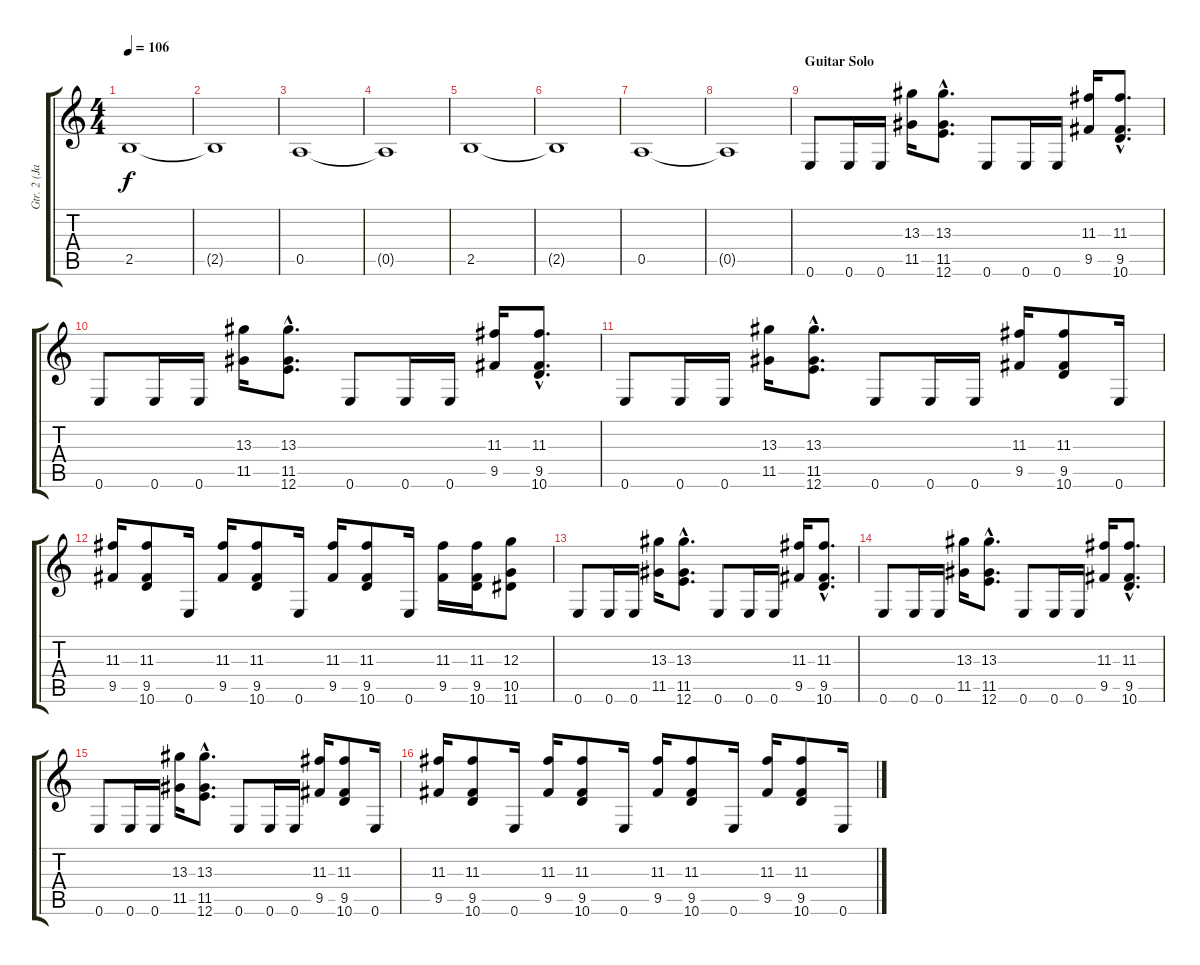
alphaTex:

\track ("Gtr. 2 (James)" "Gtr. 2 (Ja") {instrument distortionguitar}
\staff {score tabs}
\tuning (E4 B3 G3 D3 A2 E2) {hide}
\ts (4 4)
\tempo 106
\clef g2
\ks c
2.5.1{dy f} |
2.5{t}.1 |
0.5.1 |
0.5{t}.1 |
2.5.1 |
2.5{t}.1 |
0.5.1 |
0.5{t}.1 |
\section ("" "Guitar Solo")
0.6.8 0.6.16 0.6.16 (13.3 11.5).16 (13.3{hac} 11.5{hac} 12.6{hac}).8{d} 0.6.8 0.6.16 0.6.16 (11.3 9.5).16 (11.3{hac} 9.5{hac} 10.6{hac}).8{d} |
0.6.8 0.6.16 0.6.16 (13.3 11.5).16 (13.3{hac} 11.5{hac} 12.6{hac}).8{d} 0.6.8 0.6.16 0.6.16 (11.3 9.5).16 (11.3{hac} 9.5{hac} 10.6{hac}).8{d} |
0.6.8 0.6.16 0.6.16 (13.3 11.5).16 (13.3{hac} 11.5{hac} 12.6{hac}).8{d} 0.6.8 0.6.16 0.6.16 (11.3 9.5).16 (11.3 9.5 10.6).8 0.6.16 |
(11.3 9.5).16 (11.3 9.5 10.6).8 0.6.16 (11.3 9.5).16 (11.3 9.5 10.6).8 0.6.16 (11.3 9.5).16 (11.3 9.5 10.6).8 0.6.16 (11.3 9.5).16 (11.3 9.5 10.6).16 (12.3 10.5 11.6).8 |
0.6.8 0.6.16 0.6.16 (13.3 11.5).16 (13.3{hac} 11.5{hac} 12.6{hac}).8{d} 0.6.8 0.6.16 0.6.16 (11.3 9.5).16 (11.3{hac} 9.5{hac} 10.6{hac}).8{d} |
0.6.8 0.6.16 0.6.16 (13.3 11.5).16 (13.3{hac} 11.5{hac} 12.6{hac}).8{d} 0.6.8 0.6.16 0.6.16 (11.3 9.5).16 (11.3{hac} 9.5{hac} 10.6{hac}).8{d} |
0.6.8 0.6.16 0.6.16 (13.3 11.5).16 (13.3{hac} 11.5{hac} 12.6{hac}).8{d} 0.6.8 0.6.16 0.6.16 (11.3 9.5).16 (11.3 9.5 10.6).8 0.6.16 |
(11.3 9.5).16 (11.3 9.5 10.6).8 0.6.16 (11.3 9.5).16 (11.3 9.5 10.6).8 0.6.16 (11.3 9.5).16 (11.3 9.5 10.6).8 0.6.16 (11.3 9.5).16 (11.3 9.5 10.6).8 0.6.16
